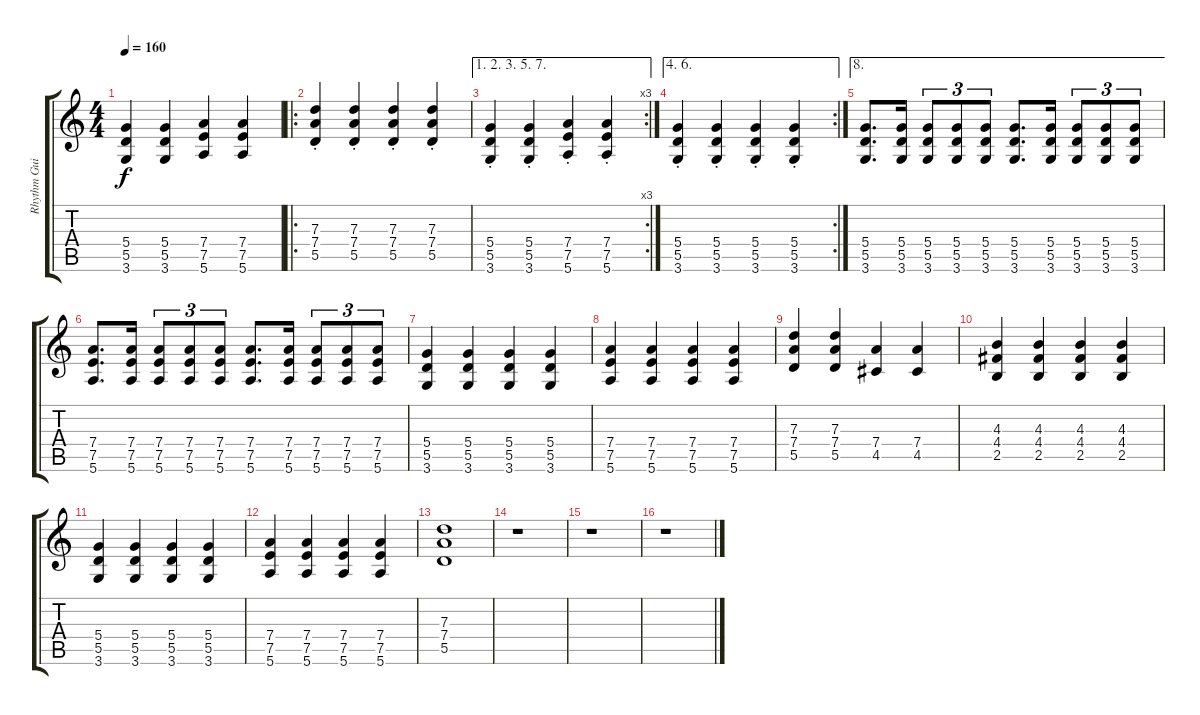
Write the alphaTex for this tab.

\track ("Rhythm Guitar" "Rhythm Gui") {instrument overdrivenguitar}
\staff {score tabs}
\tuning (E4 B3 G3 D3 A2 E2) {hide}
\ts (4 4)
\tempo 160
\clef g2
\ks c
(5.4 5.5 3.6).4{dy f} (5.4 5.5 3.6).4 (7.4 7.5 5.6).4 (7.4 7.5 5.6).4 |
\ro
(7.3{st} 7.4{st} 5.5{st}).4 (7.3{st} 7.4{st} 5.5{st}).4 (7.3{st} 7.4{st} 5.5{st}).4 (7.3{st} 7.4{st} 5.5{st}).4 |
\ae (1 2 3 5 7)
\rc 3
(5.4{st} 5.5{st} 3.6{st}).4 (5.4{st} 5.5{st} 3.6{st}).4 (7.4{st} 7.5{st} 5.6{st}).4 (7.4{st} 7.5{st} 5.6{st}).4 |
\ae (4 6)
\rc 2
(5.4{st} 5.5{st} 3.6{st}).4 (5.4{st} 5.5{st} 3.6{st}).4 (5.4{st} 5.5{st} 3.6{st}).4 (5.4{st} 5.5{st} 3.6{st}).4 |
\ae 8
(5.4 5.5 3.6).8{d} (5.4 5.5 3.6).16 (5.4 5.5 3.6).8{tu (3 2)} (5.4 5.5 3.6).8{tu (3 2)} (5.4 5.5 3.6).8{tu (3 2)} (5.4 5.5 3.6).8{d} (5.4 5.5 3.6).16 (5.4 5.5 3.6).8{tu (3 2)} (5.4 5.5 3.6).8{tu (3 2)} (5.4 5.5 3.6).8{tu (3 2)} |
(7.4 7.5 5.6).8{d} (7.4 7.5 5.6).16 (7.4 7.5 5.6).8{tu (3 2)} (7.4 7.5 5.6).8{tu (3 2)} (7.4 7.5 5.6).8{tu (3 2)} (7.4 7.5 5.6).8{d} (7.4 7.5 5.6).16 (7.4 7.5 5.6).8{tu (3 2)} (7.4 7.5 5.6).8{tu (3 2)} (7.4 7.5 5.6).8{tu (3 2)} |
(5.4 5.5 3.6).4 (5.4 5.5 3.6).4 (5.4 5.5 3.6).4 (5.4 5.5 3.6).4 |
(7.4 7.5 5.6).4 (7.4 7.5 5.6).4 (7.4 7.5 5.6).4 (7.4 7.5 5.6).4 |
(7.3 7.4 5.5).4 (7.3 7.4 5.5).4 (7.4 4.5).4 (7.4 4.5).4 |
(4.3 4.4 2.5).4 (4.3 4.4 2.5).4 (4.3 4.4 2.5).4 (4.3 4.4 2.5).4 |
(5.4 5.5 3.6).4 (5.4 5.5 3.6).4 (5.4 5.5 3.6).4 (5.4 5.5 3.6).4 |
(7.4 7.5 5.6).4 (7.4 7.5 5.6).4 (7.4 7.5 5.6).4 (7.4 7.5 5.6).4 |
(7.3 7.4 5.5).1 |
r.1 |
r.1 |
r.1
